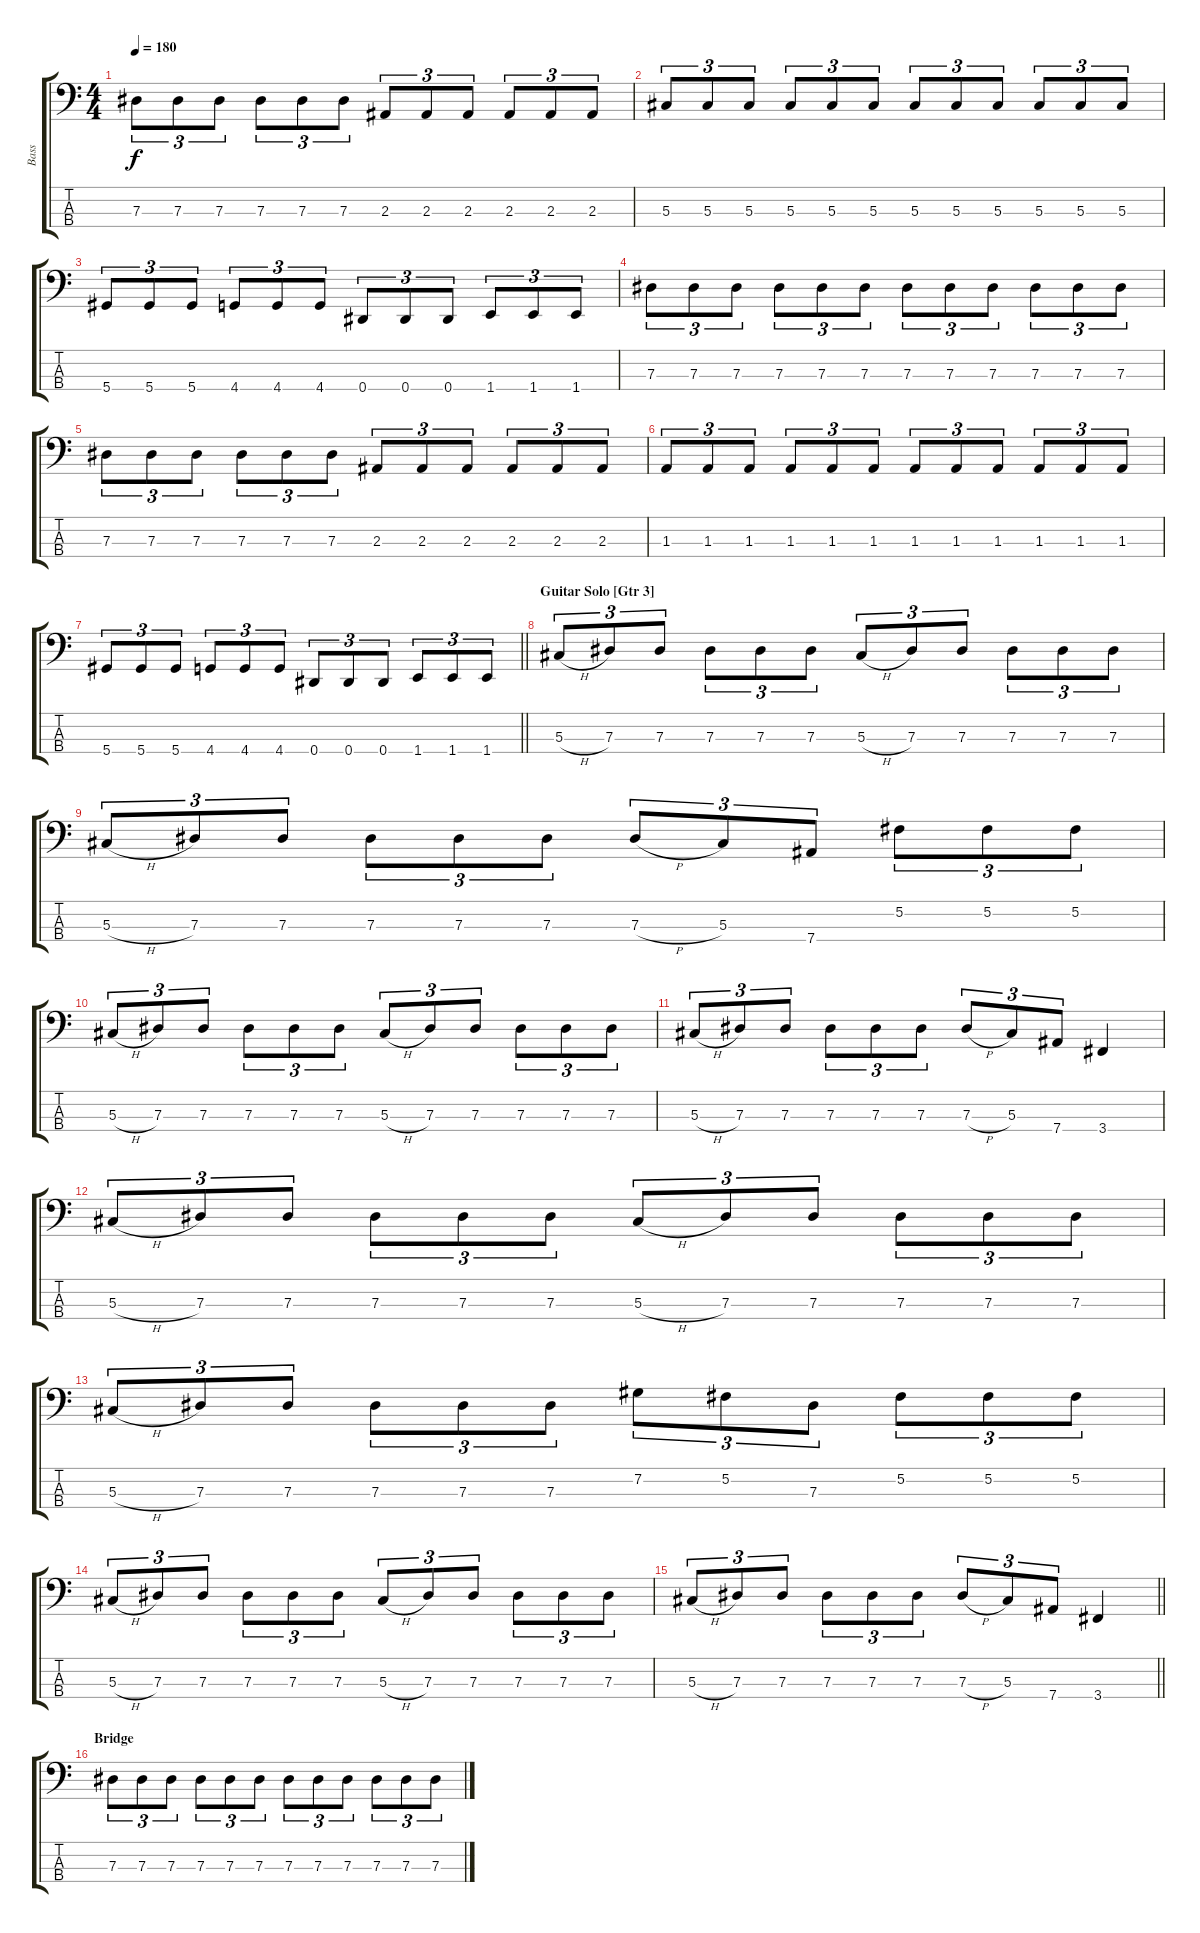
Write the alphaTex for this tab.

\track ("Bass" "Bass") {instrument electricbasspick}
\staff {score tabs}
\tuning (Gb2 Db2 Ab1 Eb1) {hide}
\ts (4 4)
\tempo 180
\clef f4
\ks c
7.3.8{tu (3 2) dy f} 7.3.8{tu (3 2)} 7.3.8{tu (3 2)} 7.3.8{tu (3 2)} 7.3.8{tu (3 2)} 7.3.8{tu (3 2)} 2.3.8{tu (3 2)} 2.3.8{tu (3 2)} 2.3.8{tu (3 2)} 2.3.8{tu (3 2)} 2.3.8{tu (3 2)} 2.3.8{tu (3 2)} |
5.3.8{tu (3 2)} 5.3.8{tu (3 2)} 5.3.8{tu (3 2)} 5.3.8{tu (3 2)} 5.3.8{tu (3 2)} 5.3.8{tu (3 2)} 5.3.8{tu (3 2)} 5.3.8{tu (3 2)} 5.3.8{tu (3 2)} 5.3.8{tu (3 2)} 5.3.8{tu (3 2)} 5.3.8{tu (3 2)} |
5.4.8{tu (3 2)} 5.4.8{tu (3 2)} 5.4.8{tu (3 2)} 4.4.8{tu (3 2)} 4.4.8{tu (3 2)} 4.4.8{tu (3 2)} 0.4.8{tu (3 2)} 0.4.8{tu (3 2)} 0.4.8{tu (3 2)} 1.4.8{tu (3 2)} 1.4.8{tu (3 2)} 1.4.8{tu (3 2)} |
7.3.8{tu (3 2)} 7.3.8{tu (3 2)} 7.3.8{tu (3 2)} 7.3.8{tu (3 2)} 7.3.8{tu (3 2)} 7.3.8{tu (3 2)} 7.3.8{tu (3 2)} 7.3.8{tu (3 2)} 7.3.8{tu (3 2)} 7.3.8{tu (3 2)} 7.3.8{tu (3 2)} 7.3.8{tu (3 2)} |
7.3.8{tu (3 2)} 7.3.8{tu (3 2)} 7.3.8{tu (3 2)} 7.3.8{tu (3 2)} 7.3.8{tu (3 2)} 7.3.8{tu (3 2)} 2.3.8{tu (3 2)} 2.3.8{tu (3 2)} 2.3.8{tu (3 2)} 2.3.8{tu (3 2)} 2.3.8{tu (3 2)} 2.3.8{tu (3 2)} |
1.3.8{tu (3 2)} 1.3.8{tu (3 2)} 1.3.8{tu (3 2)} 1.3.8{tu (3 2)} 1.3.8{tu (3 2)} 1.3.8{tu (3 2)} 1.3.8{tu (3 2)} 1.3.8{tu (3 2)} 1.3.8{tu (3 2)} 1.3.8{tu (3 2)} 1.3.8{tu (3 2)} 1.3.8{tu (3 2)} |
\barLineRight lightlight
5.4.8{tu (3 2)} 5.4.8{tu (3 2)} 5.4.8{tu (3 2)} 4.4.8{tu (3 2)} 4.4.8{tu (3 2)} 4.4.8{tu (3 2)} 0.4.8{tu (3 2)} 0.4.8{tu (3 2)} 0.4.8{tu (3 2)} 1.4.8{tu (3 2)} 1.4.8{tu (3 2)} 1.4.8{tu (3 2)} |
\section ("" "Guitar Solo [Gtr 3]")
5.3{h}.8{tu (3 2)} 7.3.8{tu (3 2)} 7.3.8{tu (3 2)} 7.3.8{tu (3 2)} 7.3.8{tu (3 2)} 7.3.8{tu (3 2)} 5.3{h}.8{tu (3 2)} 7.3.8{tu (3 2)} 7.3.8{tu (3 2)} 7.3.8{tu (3 2)} 7.3.8{tu (3 2)} 7.3.8{tu (3 2)} |
5.3{h}.8{tu (3 2)} 7.3.8{tu (3 2)} 7.3.8{tu (3 2)} 7.3.8{tu (3 2)} 7.3.8{tu (3 2)} 7.3.8{tu (3 2)} 7.3{h}.8{tu (3 2)} 5.3.8{tu (3 2)} 7.4.8{tu (3 2)} 5.2.8{tu (3 2)} 5.2.8{tu (3 2)} 5.2.8{tu (3 2)} |
5.3{h}.8{tu (3 2)} 7.3.8{tu (3 2)} 7.3.8{tu (3 2)} 7.3.8{tu (3 2)} 7.3.8{tu (3 2)} 7.3.8{tu (3 2)} 5.3{h}.8{tu (3 2)} 7.3.8{tu (3 2)} 7.3.8{tu (3 2)} 7.3.8{tu (3 2)} 7.3.8{tu (3 2)} 7.3.8{tu (3 2)} |
5.3{h}.8{tu (3 2)} 7.3.8{tu (3 2)} 7.3.8{tu (3 2)} 7.3.8{tu (3 2)} 7.3.8{tu (3 2)} 7.3.8{tu (3 2)} 7.3{h}.8{tu (3 2)} 5.3.8{tu (3 2)} 7.4.8{tu (3 2)} 3.4.4 |
5.3{h}.8{tu (3 2)} 7.3.8{tu (3 2)} 7.3.8{tu (3 2)} 7.3.8{tu (3 2)} 7.3.8{tu (3 2)} 7.3.8{tu (3 2)} 5.3{h}.8{tu (3 2)} 7.3.8{tu (3 2)} 7.3.8{tu (3 2)} 7.3.8{tu (3 2)} 7.3.8{tu (3 2)} 7.3.8{tu (3 2)} |
5.3{h}.8{tu (3 2)} 7.3.8{tu (3 2)} 7.3.8{tu (3 2)} 7.3.8{tu (3 2)} 7.3.8{tu (3 2)} 7.3.8{tu (3 2)} 7.2.8{tu (3 2)} 5.2.8{tu (3 2)} 7.3.8{tu (3 2)} 5.2.8{tu (3 2)} 5.2.8{tu (3 2)} 5.2.8{tu (3 2)} |
5.3{h}.8{tu (3 2)} 7.3.8{tu (3 2)} 7.3.8{tu (3 2)} 7.3.8{tu (3 2)} 7.3.8{tu (3 2)} 7.3.8{tu (3 2)} 5.3{h}.8{tu (3 2)} 7.3.8{tu (3 2)} 7.3.8{tu (3 2)} 7.3.8{tu (3 2)} 7.3.8{tu (3 2)} 7.3.8{tu (3 2)} |
\barLineRight lightlight
5.3{h}.8{tu (3 2)} 7.3.8{tu (3 2)} 7.3.8{tu (3 2)} 7.3.8{tu (3 2)} 7.3.8{tu (3 2)} 7.3.8{tu (3 2)} 7.3{h}.8{tu (3 2)} 5.3.8{tu (3 2)} 7.4.8{tu (3 2)} 3.4.4 |
\section ("" "Bridge")
7.3.8{tu (3 2)} 7.3.8{tu (3 2)} 7.3.8{tu (3 2)} 7.3.8{tu (3 2)} 7.3.8{tu (3 2)} 7.3.8{tu (3 2)} 7.3.8{tu (3 2)} 7.3.8{tu (3 2)} 7.3.8{tu (3 2)} 7.3.8{tu (3 2)} 7.3.8{tu (3 2)} 7.3.8{tu (3 2)}
